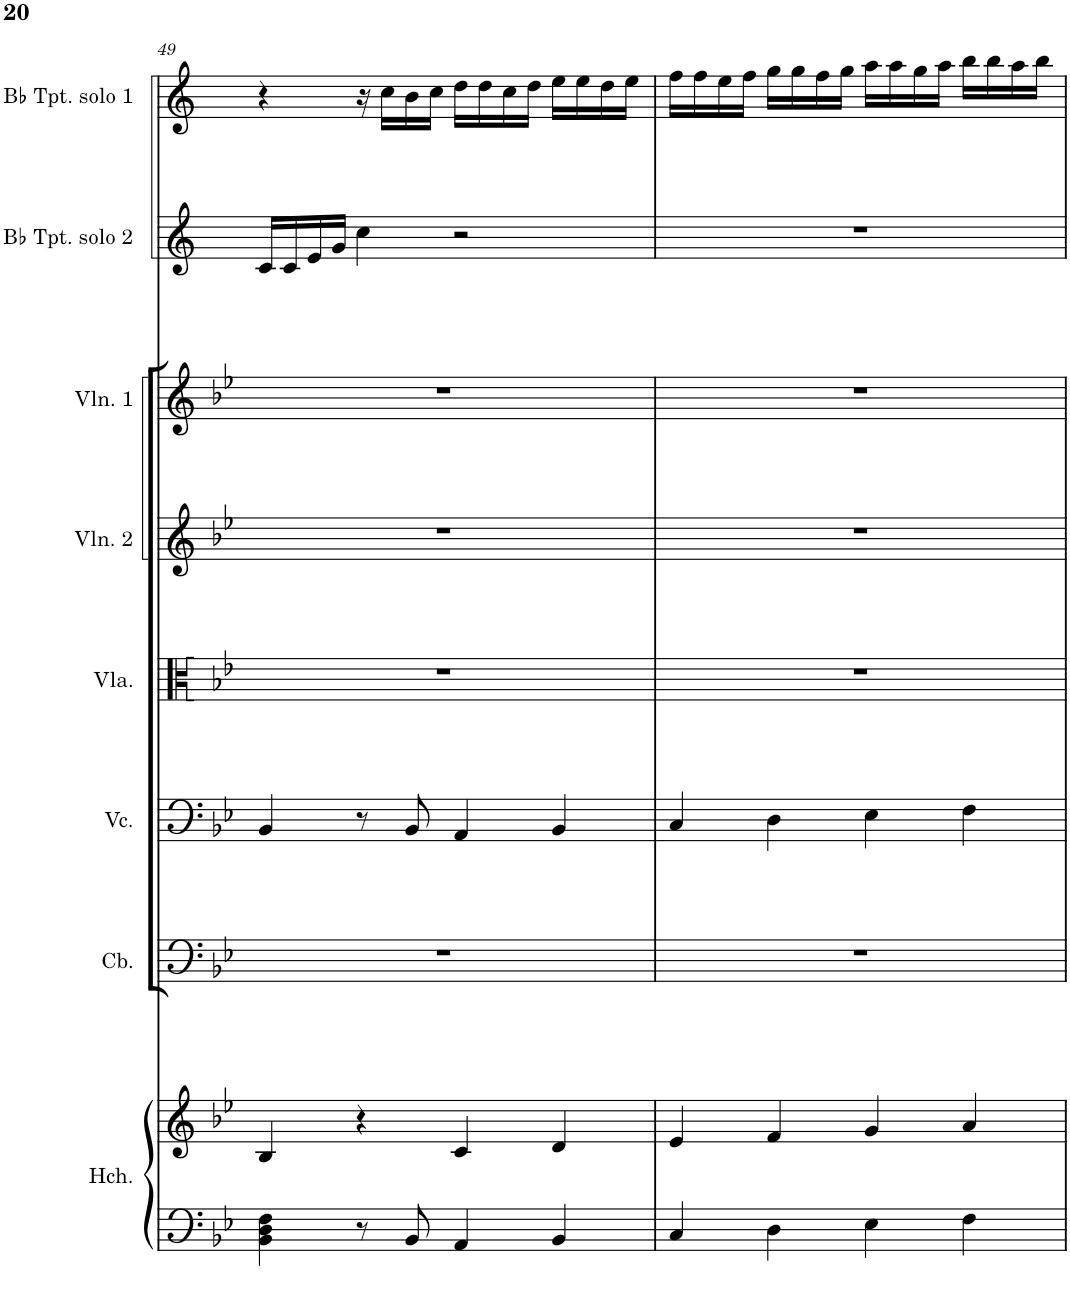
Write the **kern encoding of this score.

**kern	**kern	**kern	**kern	**kern	**kern	**kern	**kern	**kern
*part8	*part8	*part7	*part6	*part5	*part4	*part3	*part2	*part1
*staff9	*staff8	*staff7	*staff6	*staff5	*staff4	*staff3	*staff2	*staff1
*I"Harpsichord	*	*I"Contrabass	*I"Violoncello	*I"Viola	*I"Violin 2	*I"Violin 1	*I"Bb Trumpet solo 2	*I"Bb Trumpet solo 1
*I'Hch.	*	*I'Cb.	*I'Vc.	*I'Vla.	*I'Vln. 2	*I'Vln. 1	*I'Bb Tpt. solo 2	*I'Bb Tpt. solo 1
!!LO:PB:g=z
*clefF4	*clefG2	*clefF4	*clefF4	*clefC3	*clefG2	*clefG2	*clefG2	*clefG2
*	*	*Trd7c12	*	*	*	*	*Trd1c2	*Trd1c2
*k[b-e-]	*k[b-e-]	*k[b-e-]	*k[b-e-]	*k[b-e-]	*k[b-e-]	*k[b-e-]	*k[]	*k[]
*M4/4	*M4/4	*M4/4	*M4/4	*M4/4	*M4/4	*M4/4	*M4/4	*M4/4
*met(c)	*met(c)	*met(c)	*met(c)	*met(c)	*met(c)	*met(c)	*met(c)	*met(c)
=49	=49	=49	=49	=49	=49	=49	=49	=49
4BB-\ 4D\ 4F\	4B-/	1r	4BB-/	1r	1r	1r	16c/LL	4r
.	.	.	.	.	.	.	16c/	.
.	.	.	.	.	.	.	16e/	.
.	.	.	.	.	.	.	16g/JJ	.
8r	4r	.	8r	.	.	.	4cc\	16r
.	.	.	.	.	.	.	.	16cc\LL
8BB-/	.	.	8BB-/	.	.	.	.	16b\
.	.	.	.	.	.	.	.	16cc\JJ
4AA/	4c/	.	4AA/	.	.	.	2r	16dd\LL
.	.	.	.	.	.	.	.	16dd\
.	.	.	.	.	.	.	.	16cc\
.	.	.	.	.	.	.	.	16dd\JJ
4BB-/	4d/	.	4BB-/	.	.	.	.	16ee\LL
.	.	.	.	.	.	.	.	16ee\
.	.	.	.	.	.	.	.	16dd\
.	.	.	.	.	.	.	.	16ee\JJ
=50	=50	=50	=50	=50	=50	=50	=50	=50
4C/	4e-/	1r	4C/	1r	1r	1r	1r	16ff\LL
.	.	.	.	.	.	.	.	16ff\
.	.	.	.	.	.	.	.	16ee\
.	.	.	.	.	.	.	.	16ff\JJ
4D\	4f/	.	4D\	.	.	.	.	16gg\LL
.	.	.	.	.	.	.	.	16gg\
.	.	.	.	.	.	.	.	16ff\
.	.	.	.	.	.	.	.	16gg\JJ
4E-\	4g/	.	4E-\	.	.	.	.	16aa\LL
.	.	.	.	.	.	.	.	16aa\
.	.	.	.	.	.	.	.	16gg\
.	.	.	.	.	.	.	.	16aa\JJ
4F\	4a/	.	4F\	.	.	.	.	16bb\LL
.	.	.	.	.	.	.	.	16bb\
.	.	.	.	.	.	.	.	16aa\
.	.	.	.	.	.	.	.	16bb\JJ
=	=	=	=	=	=	=	=	=
*-	*-	*-	*-	*-	*-	*-	*-	*-
